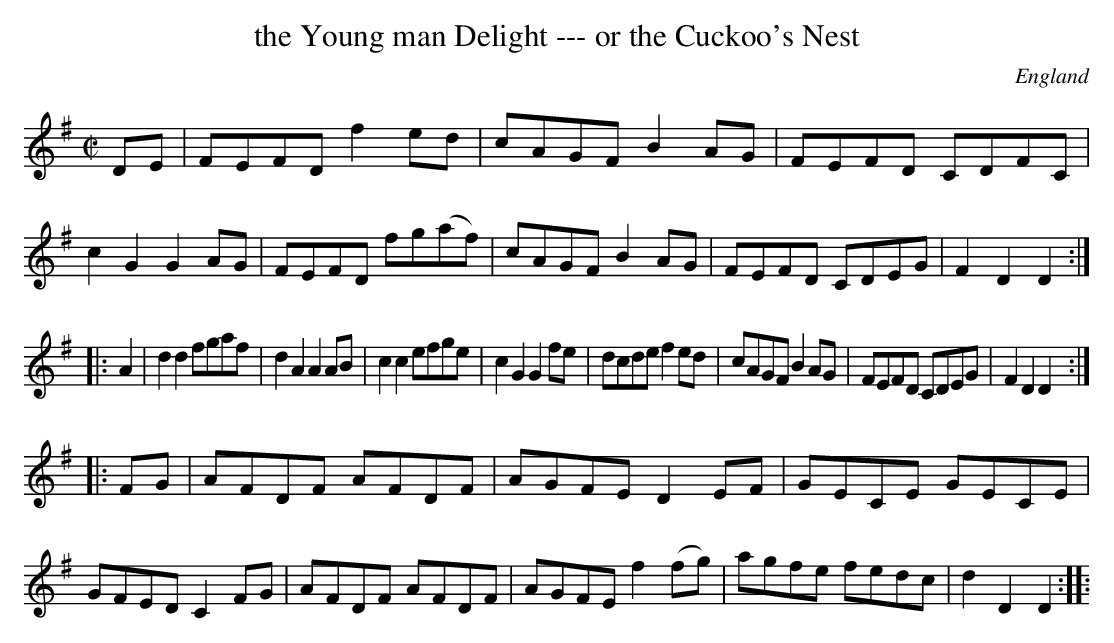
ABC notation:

X:1
T:the Young man Delight --- or the Cuckoo's Nest
L:1/8
M:C|
O:England
K:D mixolydian
DE | \
FEFD f2ed   | cAGF B2AG | FEFD CDFC | c2G2 G2AG | \
FEFD fg(af) | cAGF B2AG | FEFD CDEG | F2D2 D2 ::
A2 | \
d2d2 fgaf | d2A2 A2AB | c2c2 efge | c2G2 G2fe | \
dcde f2ed | cAGF B2AG | FEFD CDEG | F2D2 D2 ::
FG | \
AFDF AFDF | AGFE D2EF | GECE GECE | GFED C2FG | \
AFDF AFDF | AGFE f2(fg) | agfe fedc | d2D2 D2::
